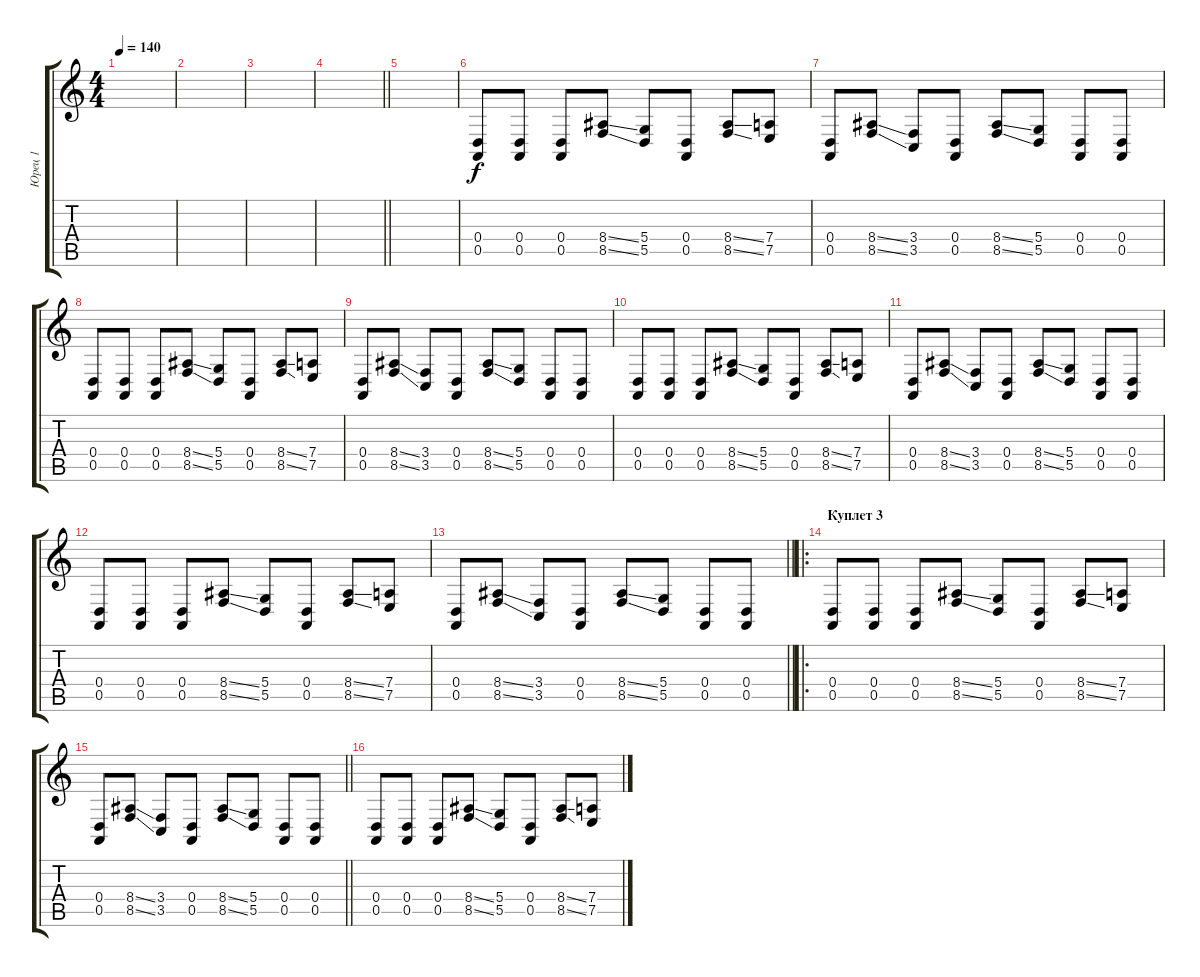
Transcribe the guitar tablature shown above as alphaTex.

\track ("Юрец 1" "Юрец 1") {instrument lead2sawtooth}
\staff {score tabs}
\tuning (E4 B3 G3 D3 A2 E2) {hide}
\ts (4 4)
\tempo 140
\clef g2
\ks c
|
|
|
\barLineRight lightlight
|
|
(0.4 0.5).8 (0.4 0.5).8 (0.4 0.5).8 (8.4{ss} 8.5{ss}).8 (5.4 5.5).8 (0.4 0.5).8 (8.4{ss} 8.5{ss}).8 (7.4 7.5).8 |
(0.4 0.5).8 (8.4{ss} 8.5{ss}).8 (3.4 3.5).8 (0.4 0.5).8 (8.4{ss} 8.5{ss}).8 (5.4 5.5).8 (0.4 0.5).8 (0.4 0.5).8 |
(0.4 0.5).8 (0.4 0.5).8 (0.4 0.5).8 (8.4{ss} 8.5{ss}).8 (5.4 5.5).8 (0.4 0.5).8 (8.4{ss} 8.5{ss}).8 (7.4 7.5).8 |
(0.4 0.5).8 (8.4{ss} 8.5{ss}).8 (3.4 3.5).8 (0.4 0.5).8 (8.4{ss} 8.5{ss}).8 (5.4 5.5).8 (0.4 0.5).8 (0.4 0.5).8 |
(0.4 0.5).8 (0.4 0.5).8 (0.4 0.5).8 (8.4{ss} 8.5{ss}).8 (5.4 5.5).8 (0.4 0.5).8 (8.4{ss} 8.5{ss}).8 (7.4 7.5).8 |
(0.4 0.5).8 (8.4{ss} 8.5{ss}).8 (3.4 3.5).8 (0.4 0.5).8 (8.4{ss} 8.5{ss}).8 (5.4 5.5).8 (0.4 0.5).8 (0.4 0.5).8 |
(0.4 0.5).8 (0.4 0.5).8 (0.4 0.5).8 (8.4{ss} 8.5{ss}).8 (5.4 5.5).8 (0.4 0.5).8 (8.4{ss} 8.5{ss}).8 (7.4 7.5).8 |
\barLineRight lightlight
(0.4 0.5).8 (8.4{ss} 8.5{ss}).8 (3.4 3.5).8 (0.4 0.5).8 (8.4{ss} 8.5{ss}).8 (5.4 5.5).8 (0.4 0.5).8 (0.4 0.5).8 |
\ro
\section ("" "Куплет 3")
(0.4 0.5).8 (0.4 0.5).8 (0.4 0.5).8 (8.4{ss} 8.5{ss}).8 (5.4 5.5).8 (0.4 0.5).8 (8.4{ss} 8.5{ss}).8 (7.4 7.5).8 |
\barLineRight lightlight
(0.4 0.5).8 (8.4{ss} 8.5{ss}).8 (3.4 3.5).8 (0.4 0.5).8 (8.4{ss} 8.5{ss}).8 (5.4 5.5).8 (0.4 0.5).8 (0.4 0.5).8 |
(0.4 0.5).8 (0.4 0.5).8 (0.4 0.5).8 (8.4{ss} 8.5{ss}).8 (5.4 5.5).8 (0.4 0.5).8 (8.4{ss} 8.5{ss}).8 (7.4 7.5).8
